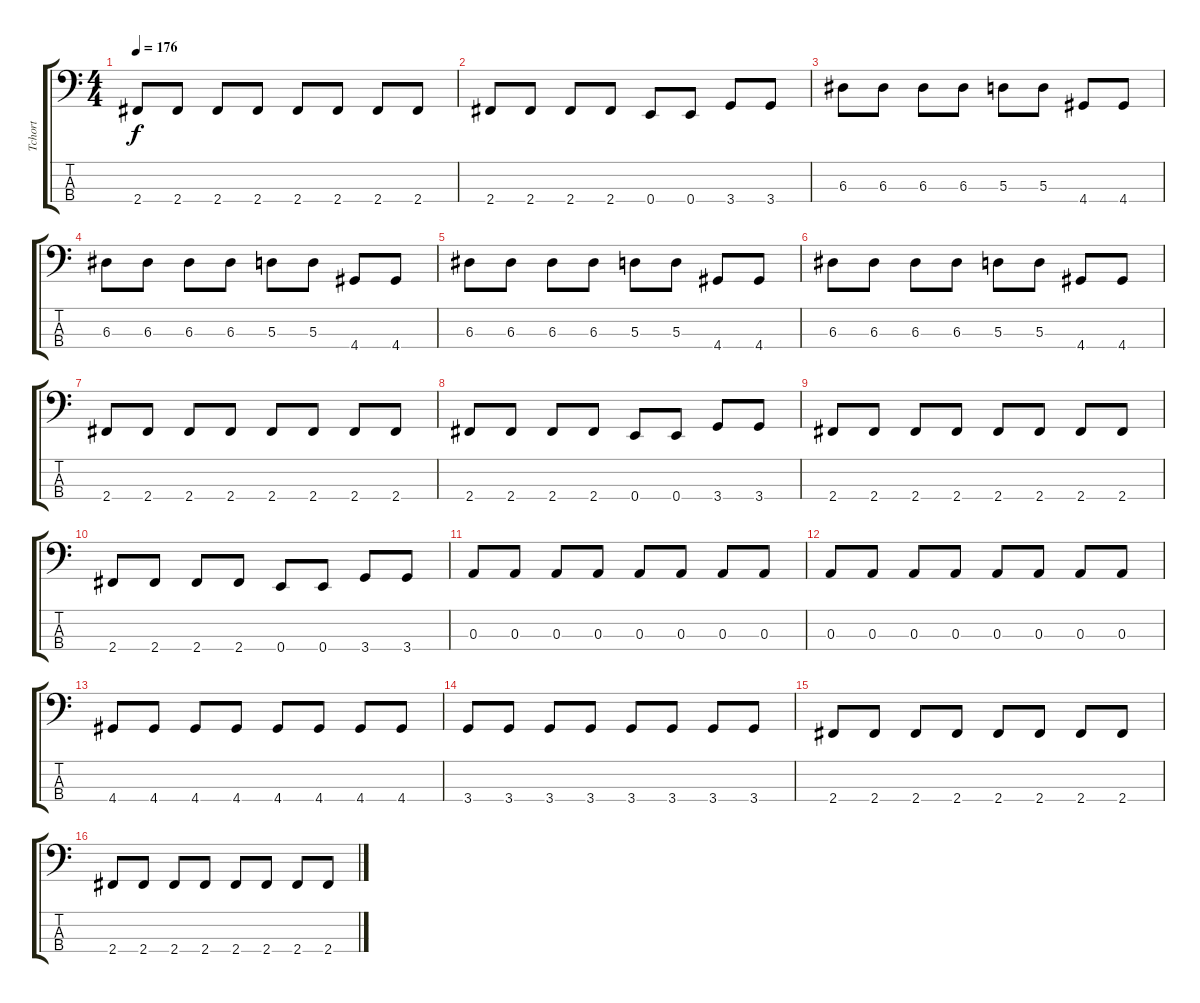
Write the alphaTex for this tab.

\track ("Tchort" "Tchort") {instrument electricbasspick}
\staff {score tabs}
\tuning (G2 D2 A1 E1) {hide}
\ts (4 4)
\tempo 176
\clef f4
\ks c
2.4.8{dy f} 2.4.8 2.4.8 2.4.8 2.4.8 2.4.8 2.4.8 2.4.8 |
2.4.8 2.4.8 2.4.8 2.4.8 0.4.8 0.4.8 3.4.8 3.4.8 |
6.3.8 6.3.8 6.3.8 6.3.8 5.3.8 5.3.8 4.4.8 4.4.8 |
6.3.8 6.3.8 6.3.8 6.3.8 5.3.8 5.3.8 4.4.8 4.4.8 |
6.3.8 6.3.8 6.3.8 6.3.8 5.3.8 5.3.8 4.4.8 4.4.8 |
6.3.8 6.3.8 6.3.8 6.3.8 5.3.8 5.3.8 4.4.8 4.4.8 |
2.4.8 2.4.8 2.4.8 2.4.8 2.4.8 2.4.8 2.4.8 2.4.8 |
2.4.8 2.4.8 2.4.8 2.4.8 0.4.8 0.4.8 3.4.8 3.4.8 |
2.4.8 2.4.8 2.4.8 2.4.8 2.4.8 2.4.8 2.4.8 2.4.8 |
2.4.8 2.4.8 2.4.8 2.4.8 0.4.8 0.4.8 3.4.8 3.4.8 |
0.3.8 0.3.8 0.3.8 0.3.8 0.3.8 0.3.8 0.3.8 0.3.8 |
0.3.8 0.3.8 0.3.8 0.3.8 0.3.8 0.3.8 0.3.8 0.3.8 |
4.4.8 4.4.8 4.4.8 4.4.8 4.4.8 4.4.8 4.4.8 4.4.8 |
3.4.8 3.4.8 3.4.8 3.4.8 3.4.8 3.4.8 3.4.8 3.4.8 |
2.4.8 2.4.8 2.4.8 2.4.8 2.4.8 2.4.8 2.4.8 2.4.8 |
2.4.8 2.4.8 2.4.8 2.4.8 2.4.8 2.4.8 2.4.8 2.4.8
